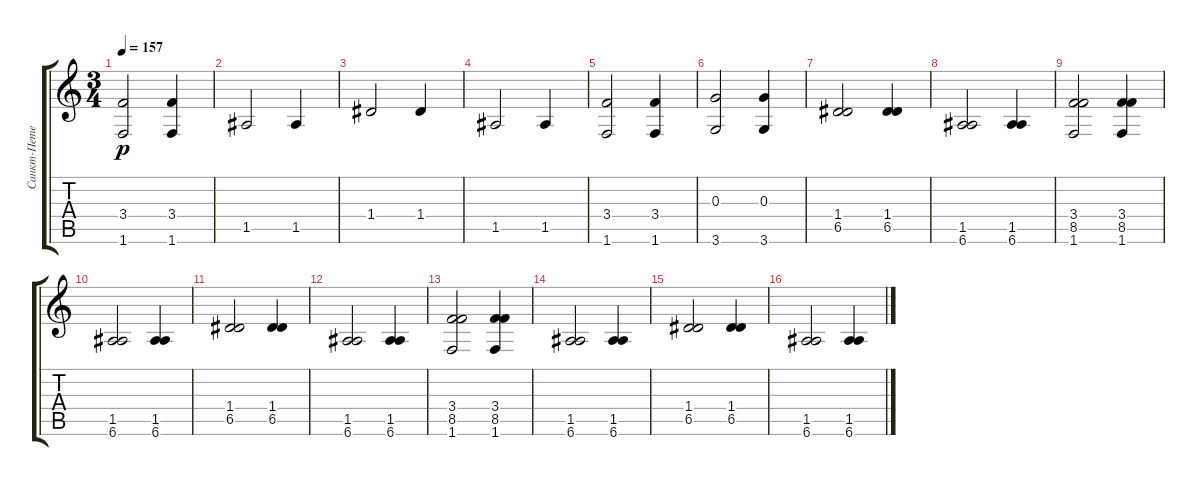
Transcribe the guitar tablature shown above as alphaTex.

\track ("Санкт-Петербург, 1999 г." "Санкт-Пете") {instrument acousticbass}
\staff {score tabs}
\tuning (E4 B3 G3 D3 A2 E2) {hide}
\ts (3 4)
\tempo 157
\clef g2
\ks c
(3.4 1.6).2{dy p} (3.4 1.6).4 |
1.5.2 1.5.4 |
1.4.2 1.4.4 |
1.5.2 1.5.4 |
(3.4 1.6).2 (3.4 1.6).4 |
(0.3 3.6).2 (0.3 3.6).4 |
(1.4 6.5).2 (1.4 6.5).4 |
(1.5 6.6).2 (1.5 6.6).4 |
(3.4 8.5 1.6).2 (3.4 8.5 1.6).4 |
(1.5 6.6).2 (1.5 6.6).4 |
(1.4 6.5).2 (1.4 6.5).4 |
(1.5 6.6).2 (1.5 6.6).4 |
(3.4 8.5 1.6).2 (3.4 8.5 1.6).4 |
(1.5 6.6).2 (1.5 6.6).4 |
(1.4 6.5).2 (1.4 6.5).4 |
(1.5 6.6).2 (1.5 6.6).4
